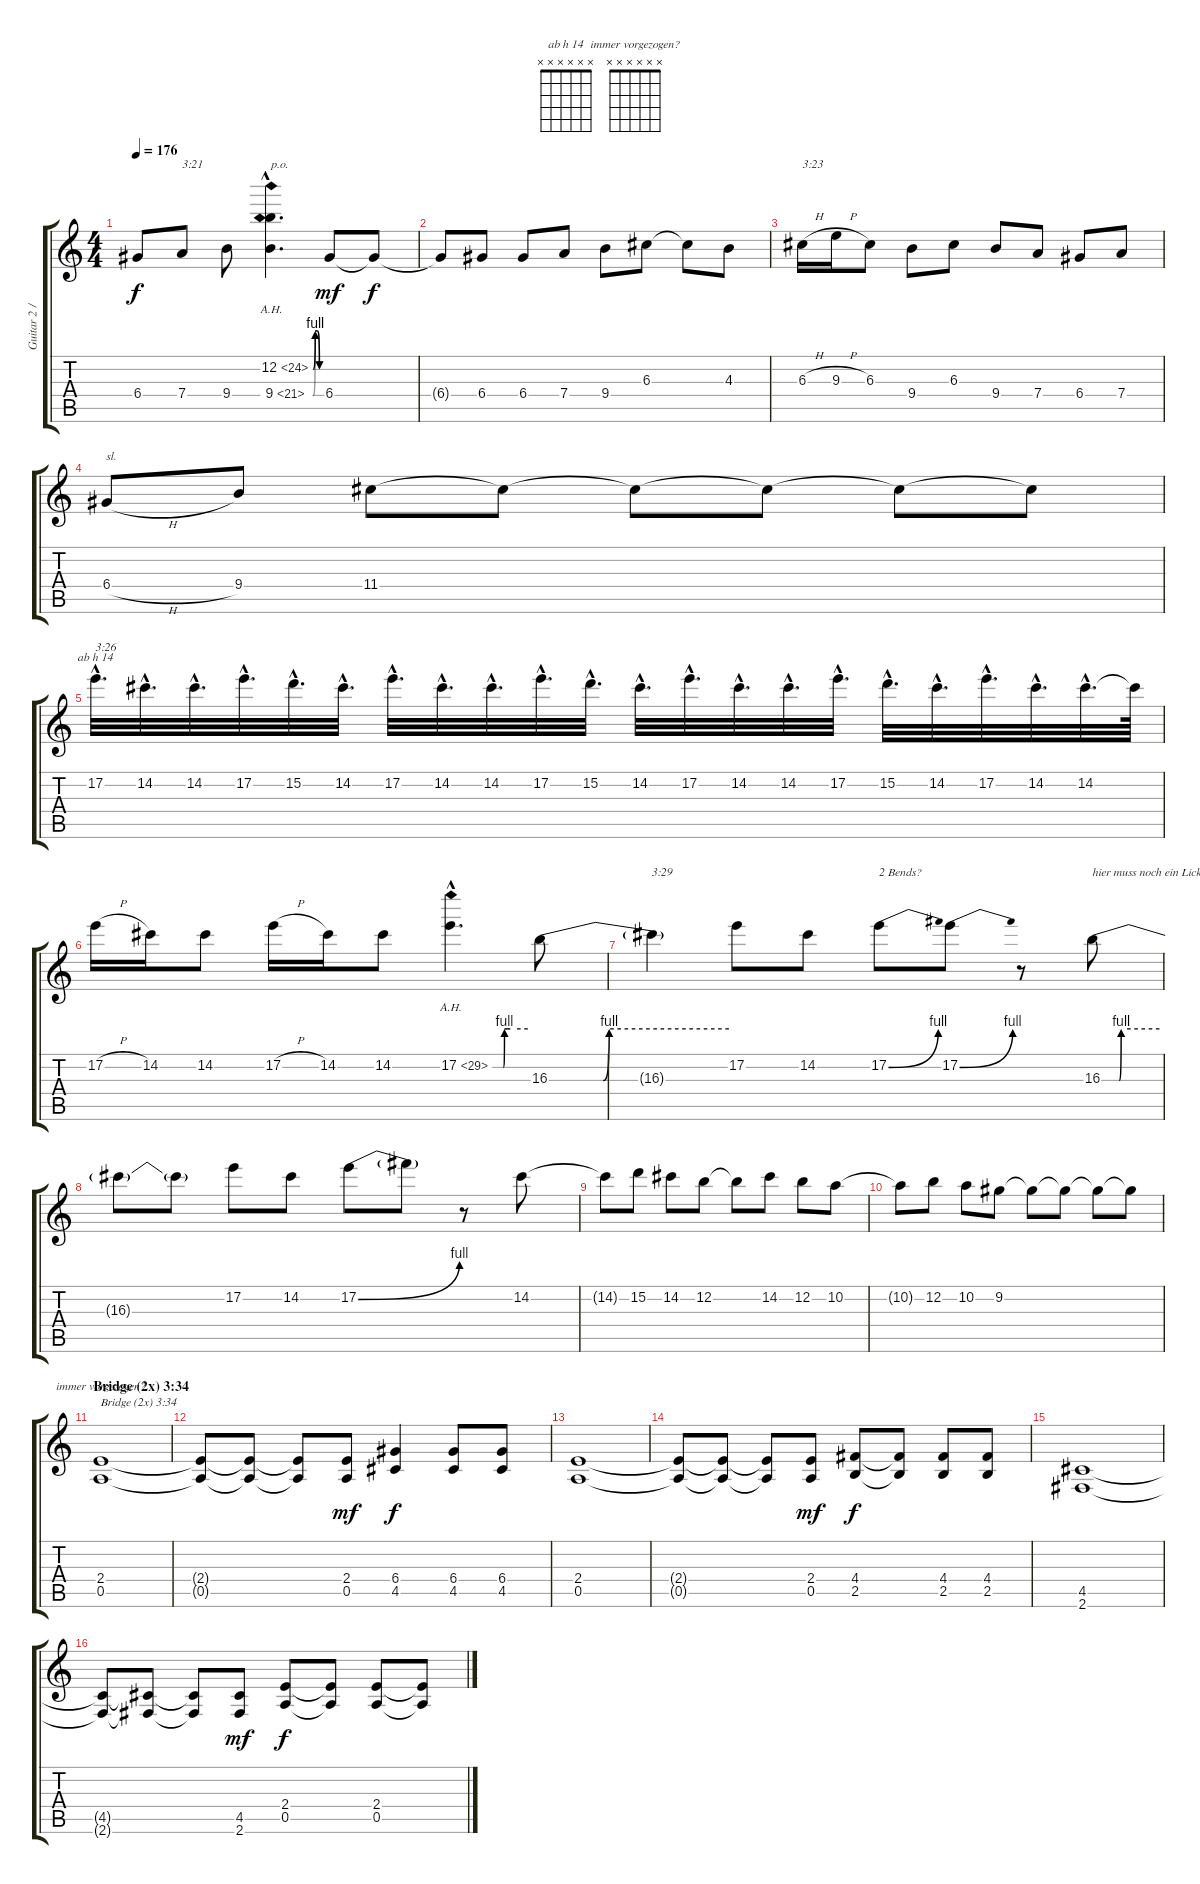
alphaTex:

\track ("Guitar 2 / Solo" "Guitar 2 /") {instrument distortionguitar}
\staff {score tabs}
\tuning (E4 B3 G3 D3 A2 E2) {hide}
\chord ("ab h 14" x x x x x x)
\chord ("immer vorgezogen?" x x x x x x)
\ts (4 4)
\tempo 176
\clef g2
\ks c
6.4.8{dy f} 7.4.8{txt "3:21"} 9.4.8 (12.2{be (custom 0 0 15 4 30 4 45 0 60 0) ah 12 hac} 9.4{be (custom 0 0 15 4 30 4 45 0 60 0) ah 12 hac}).4{d txt "p.o."} 6.4.8{dy mf} 6.4{t}.8{dy f} |
6.4{t}.8 6.4.8 6.4.8 7.4.8 9.4.8 6.3.8 6.3{t}.8 4.3.8 |
6.3{h}.16{txt "3:23"} 9.3{h}.16 6.3.8 9.4.8 6.3.8 9.4.8 7.4.8 6.4.8 7.4.8 |
6.4{h}.8{txt "sl."} 9.4.8 11.4.8 11.4{t}.8 11.4{t}.8 11.4{t}.8 11.4{t}.8 11.4{t}.8 |
17.2{hac}.32{d ch "ab h 14" txt "3:26"} 14.2{hac}.32{d} 14.2{hac}.32{d} 17.2{hac}.32{d} 15.2{hac}.32{d} 14.2{hac}.32{d} 17.2{hac}.32{d} 14.2{hac}.32{d} 14.2{hac}.32{d} 17.2{hac}.32{d} 15.2{hac}.32{d} 14.2{hac}.32{d} 17.2{hac}.32{d} 14.2{hac}.32{d} 14.2{hac}.32{d} 17.2{hac}.32{d} 15.2{hac}.32{d} 14.2{hac}.32{d} 17.2{hac}.32{d} 14.2{hac}.32{d} 14.2{hac}.32{d} 14.2{t}.64 |
17.2{h}.16 14.2.16 14.2.8 17.2{h}.16 14.2.16 14.2.8 17.2{be (custom 0 0 18 0 20 4 30 4 60 4) ah 12 hac}.4{d} 16.3{be (custom 0 0 18 0 20 4 60 4)}.8 |
16.3{t}.4{txt "3:29"} 17.2.8 14.2.8 17.2{be (bend 0 0 60 4)}.8{txt "2 Bends?"} 17.2{be (bend 0 0 60 4)}.8 r.8 16.3{be (custom 0 0 18 0 20 4 60 4)}.8{txt "hier muss noch ein Lick hin"} |
16.3{t}.8 16.3{t}.8 17.2.8 14.2.8 17.2{be (bend 0 0 60 4)}.8 17.2{t}.8 r.8 14.2.8 |
14.2{t}.8 15.2.8 14.2.8 12.2.8 12.2{t}.8 14.2.8 12.2.8 10.2.8 |
10.2{t}.8 12.2.8 10.2.8 9.2.8 9.2{t}.8 9.2{t}.8 9.2{t}.8 9.2{t}.8 |
\section ("" "Bridge (2x) 3:34")
(2.4 0.5).1{ch "immer vorgezogen?" txt "Bridge (2x) 3:34"} |
(2.4{t} 0.5{t}).8 (2.4{t} 0.5{t}).8 (2.4{t} 0.5{t}).8 (2.4 0.5).8{dy mf} (6.4 4.5).4{dy f} (6.4 4.5).8 (6.4 4.5).8 |
(2.4 0.5).1 |
(2.4{t} 0.5{t}).8 (2.4{t} 0.5{t}).8 (2.4{t} 0.5{t}).8 (2.4 0.5).8{dy mf} (4.4 2.5).8{dy f} (4.4{t} 2.5{t}).8 (4.4 2.5).8 (4.4 2.5).8 |
(4.5 2.6).1 |
(4.5{t} 2.6{t}).8 (4.5{t} 2.6{t}).8 (4.5{t} 2.6{t}).8 (4.5 2.6).8{dy mf} (2.4 0.5).8{dy f} (2.4{t} 0.5{t}).8 (2.4 0.5).8 (2.4{t} 0.5{t}).8
